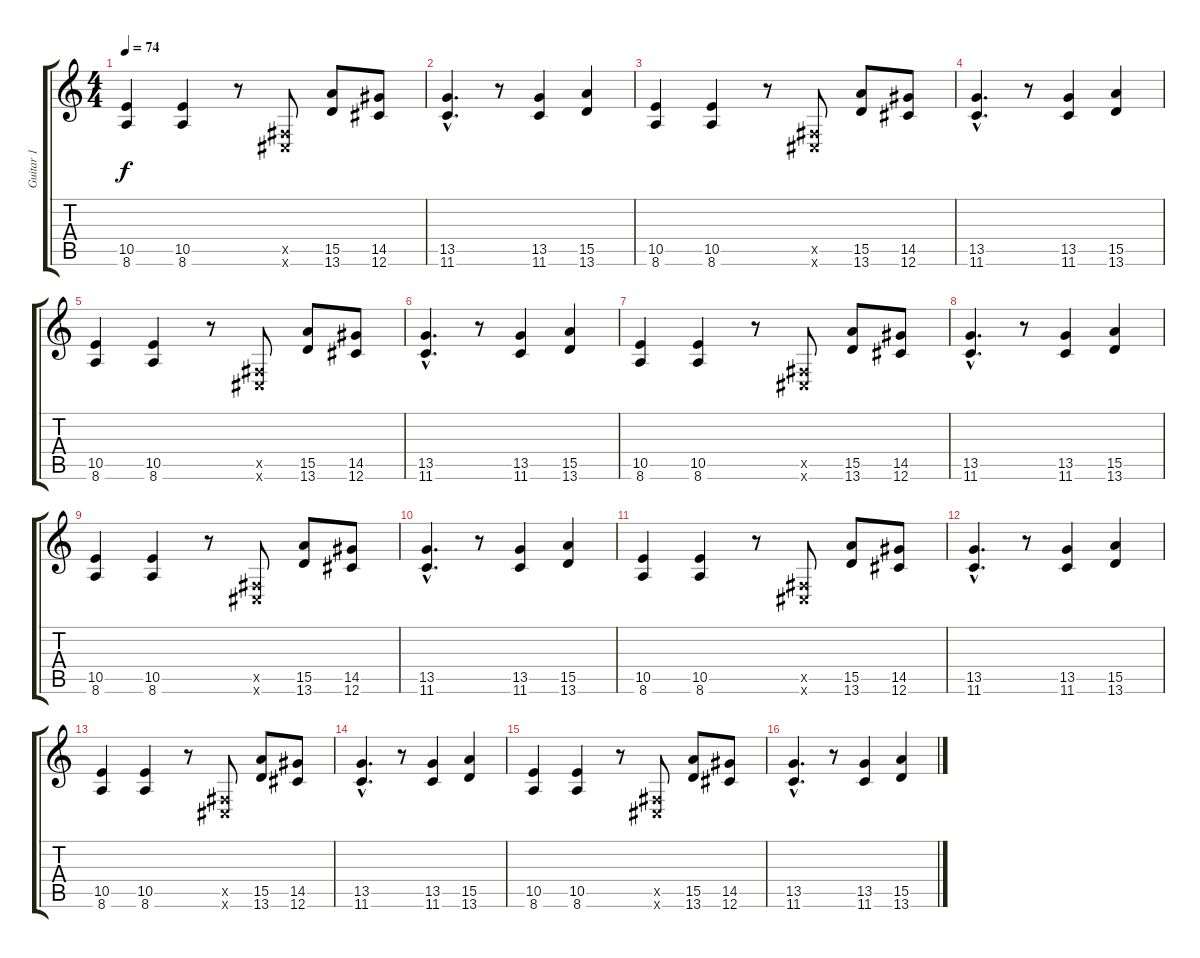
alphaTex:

\track ("Guitar 1" "Guitar 1") {instrument distortionguitar}
\staff {score tabs}
\tuning (Db4 Ab3 E3 B2 Gb2 Db2) {hide}
\ts (4 4)
\tempo 74
\clef g2
\ks c
(10.5 8.6).4{dy f} (10.5 8.6).4 r.8 (0.5{x} 0.6{x}).8 (15.5 13.6).8 (14.5 12.6).8 |
(13.5{hac} 11.6{hac}).4{d} r.8 (13.5 11.6).4 (15.5 13.6).4 |
(10.5 8.6).4 (10.5 8.6).4 r.8 (0.5{x} 0.6{x}).8 (15.5 13.6).8 (14.5 12.6).8 |
(13.5{hac} 11.6{hac}).4{d} r.8 (13.5 11.6).4 (15.5 13.6).4 |
(10.5 8.6).4 (10.5 8.6).4 r.8 (0.5{x} 0.6{x}).8 (15.5 13.6).8 (14.5 12.6).8 |
(13.5{hac} 11.6{hac}).4{d} r.8 (13.5 11.6).4 (15.5 13.6).4 |
(10.5 8.6).4 (10.5 8.6).4 r.8 (0.5{x} 0.6{x}).8 (15.5 13.6).8 (14.5 12.6).8 |
(13.5{hac} 11.6{hac}).4{d} r.8 (13.5 11.6).4 (15.5 13.6).4 |
(10.5 8.6).4 (10.5 8.6).4 r.8 (0.5{x} 0.6{x}).8 (15.5 13.6).8 (14.5 12.6).8 |
(13.5{hac} 11.6{hac}).4{d} r.8 (13.5 11.6).4 (15.5 13.6).4 |
(10.5 8.6).4 (10.5 8.6).4 r.8 (0.5{x} 0.6{x}).8 (15.5 13.6).8 (14.5 12.6).8 |
(13.5{hac} 11.6{hac}).4{d} r.8 (13.5 11.6).4 (15.5 13.6).4 |
(10.5 8.6).4 (10.5 8.6).4 r.8 (0.5{x} 0.6{x}).8 (15.5 13.6).8 (14.5 12.6).8 |
(13.5{hac} 11.6{hac}).4{d} r.8 (13.5 11.6).4 (15.5 13.6).4 |
(10.5 8.6).4 (10.5 8.6).4 r.8 (0.5{x} 0.6{x}).8 (15.5 13.6).8 (14.5 12.6).8 |
(13.5{hac} 11.6{hac}).4{d} r.8 (13.5 11.6).4 (15.5 13.6).4
